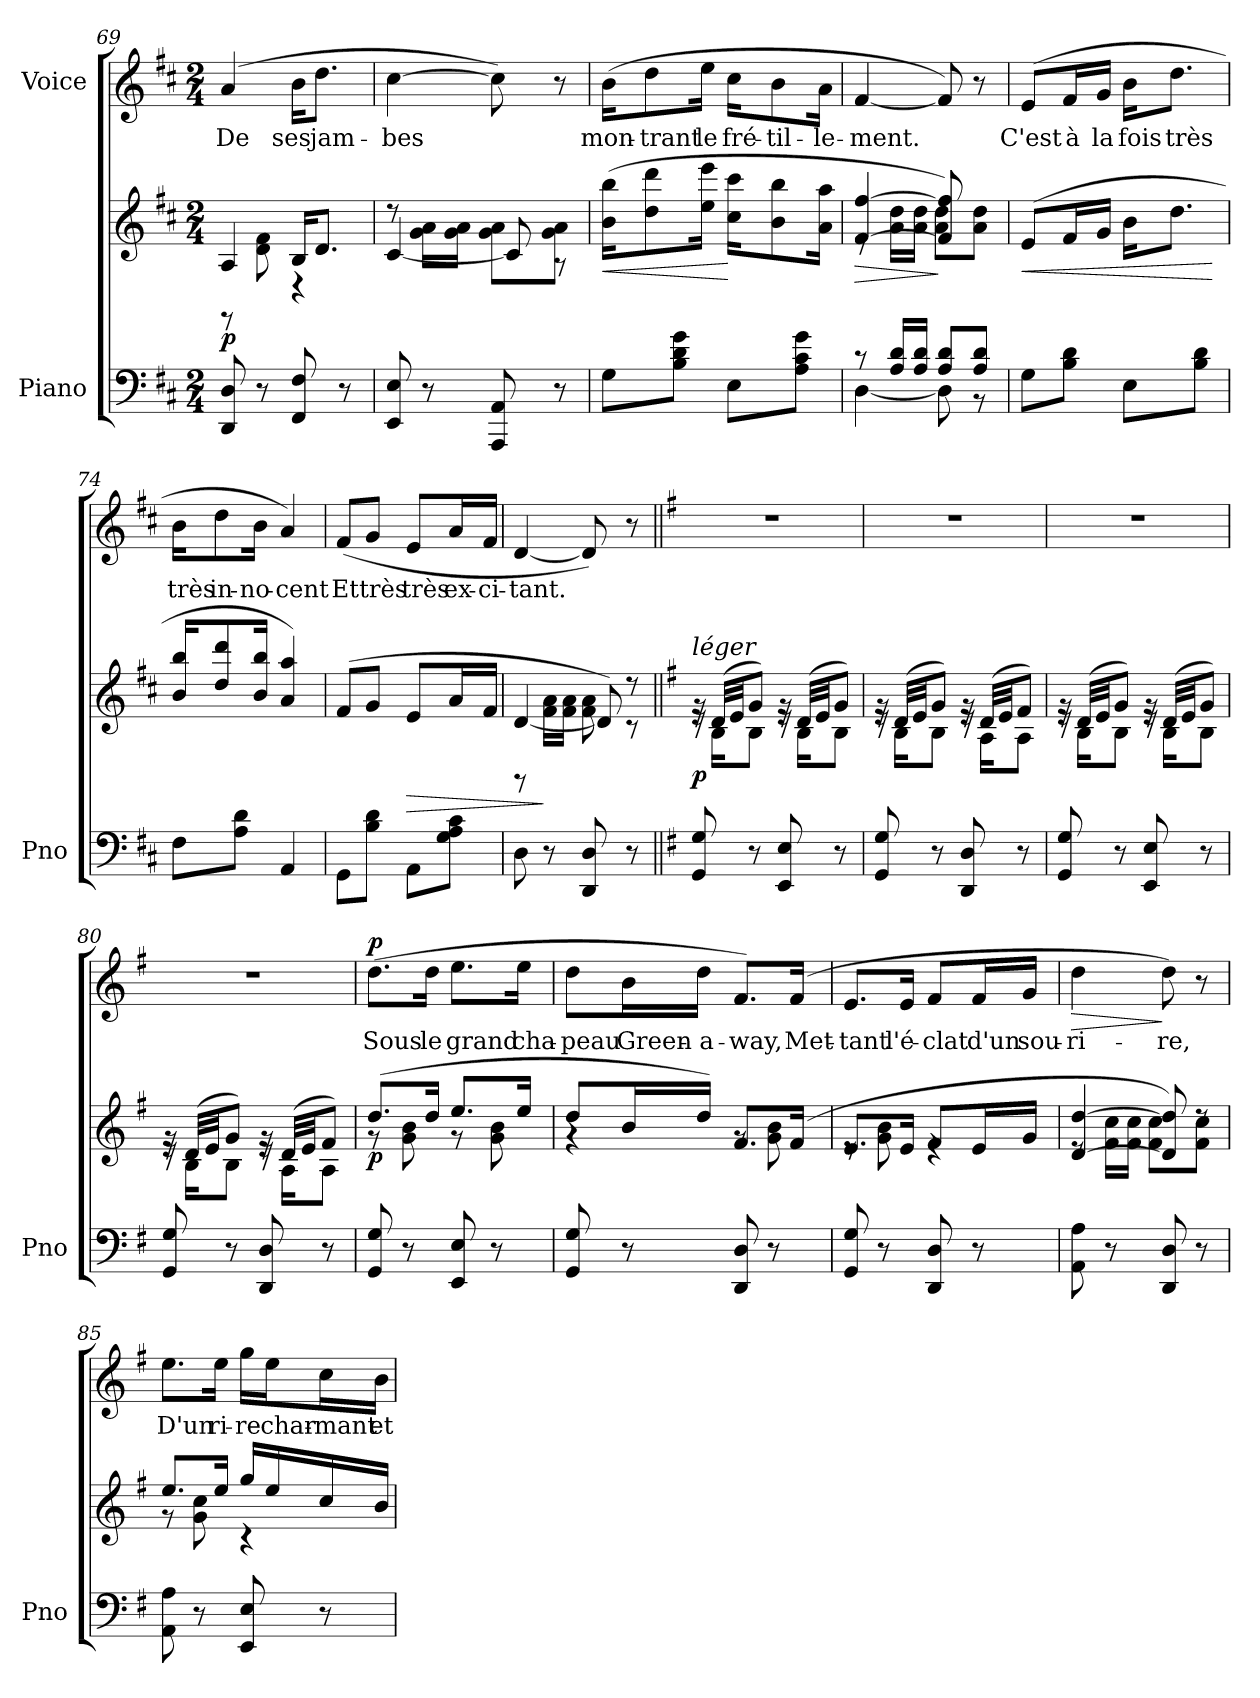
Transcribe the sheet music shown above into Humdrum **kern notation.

**kern	**kern	**dynam	**kern	**text	**dynam
*part2	*part2	*part2	*part1	*part1	*part1
*staff3	*staff2	*staff2/3	*staff1	*staff1	*staff1
*I"Piano	*	*	*I"Voice	*	*
*I'Pno	*	*	*	*	*
!!LO:LB:g=z
*clefF4	*clefG2	*	*clefG2	*	*
*k[f#c#]	*k[f#c#]	*	*k[f#c#]	*	*
*M2/4	*M2/4	*	*M2/4	*	*
=69	=69	=69	=69	=69	=69
*	*^	*	*	*	*
!	!	!	!LO:DY:b	!	!LO:LY:b	!
8DD/ 8D/	8rEE	4A/	p	(4a/	De	.
8r	8d\ 8f#\	.	.	.	.	.
!	!	!	!	!	!LO:LY:b	!
8FF#/ 8F#/	16B/KL	4r	.	16b\KL	ses	.
!	!	!	!	!	!LO:LY:b	!
.	8.d/J	.	.	8.dd\J	jam-	.
8r	.	.	.	.	.	.
=70	=70	=70	=70	=70	=70	=70
!	!	!	!	!	!LO:LY:b	!
8EE/ 8E/	8r	[4c#/	.	[4cc#\	-bes	.
8r	16g\ 16a\LL	.	.	.	.	.
.	16g\ 16a\JJ	.	.	.	.	.
8AAA/ 8AA/	8g\ 8a\L	8c#/]	.	8cc#\])	.	.
8r	8g\ 8a\J	8r	.	8r	.	.
=71	=71	=71	=71	=71	=71	=71
!	!	!	!LO:HP:b	!	!LO:LY:b	!
*	*v	*v	*	*	*	*
8G\L	(16b\ 16bb\KL	<	(16b\KL	mon-	.
!	!	!	!	!LO:LY:b	!
.	8dd\ 8ddd\	.	8dd\	-trant	.
8B\ 8d\ 8g\J	.	.	.	.	.
!	!	!	!	!LO:LY:b	!
.	16ee\ 16eee\Jk	.	16ee\Jk	le	.
!	!	!	!	!LO:LY:b	!
8E\L	16cc#\ 16ccc#\KL	[	16cc#\KL	fré-	.
!	!	!	!	!LO:LY:b	!
.	8b\ 8bb\	.	8b\	-til-	.
8A\ 8c#\ 8g\J	.	.	.	.	.
!	!	!	!	!LO:LY:b	!
.	16a\ 16aa\Jk	.	16a\Jk	-le-	.
=72	=72	=72	=72	=72	=72
*^	*	*	*	*	*
!	!	!	!LO:HP:b	!	!LO:LY:b	!
*	*	*^	*	*	*	*
8r	[4D\	[4f#/ [4ff#/	8re	>	[4f#/	-ment.	.
16A/ 16d/LL	.	.	16a\ 16dd\LL	.	.	.	.
16A/ 16d/JJ	.	.	16a\ 16dd\JJ	.	.	.	.
8A/ 8d/L	8D\]	8f#/] 8ff#/])	8a\ 8dd\L	]	8f#/])	.	.
8A/ 8d/J	8r	8raayy	8a\ 8dd\J	.	8r	.	.
!!LO:LB:g=z
=73	=73	=73	=73	=73	=73	=73	=73
!	!	!	!	!LO:HP:b	!	!LO:LY:b	!
*v	*v	*	*	*	*	*	*
*	*v	*v	*	*	*	*
8G\L	(8e/L	<	(8e/L	C'est	.
!	!	!	!	!LO:LY:b	!
8B\ 8d\J	16f#/L	.	16f#/L	à	.
!	!	!	!	!LO:LY:b	!
.	16g/JJ	.	16g/JJ	la	.
!	!	!	!	!LO:LY:b	!
8E\L	16b\KL	.	16b\KL	fois	.
!	!	!	!	!LO:LY:b	!
.	8.dd\J	.	8.dd\J	très	.
8B\ 8d\J	.	.	.	.	.
.	.	[	.	.	.
=74	=74	=74	=74	=74	=74
!	!	!	!	!LO:LY:b	!
8F#\L	16b/ 16bb/KL	.	16b\KL	très	.
!	!	!	!	!LO:LY:b	!
.	8dd/ 8ddd/	.	8dd\	in-	.
8A\ 8d\J	.	.	.	.	.
!	!	!	!	!LO:LY:b	!
.	16b/ 16bb/Jk	.	16b\Jk	-no-	.
!	!	!	!	!LO:LY:b	!
4AA/	4a/ 4aa/)	.	4a/)	-cent	.
=75	=75	=75	=75	=75	=75
!	!	!	!	!LO:LY:b	!
8GG\L	(8f#/L	.	(8f#/L	Et	.
!	!	!	!	!LO:LY:b	!
8B\ 8d\J	8g/J	.	8g/J	très	.
!	!	!LO:HP:b	!	!LO:LY:b	!
8AA\L	8e/L	>	8e/L	très	.
!	!	!	!	!LO:LY:b	!
8G\ 8A\ 8c#\J	16a/L	.	16a/L	ex-	.
!	!	!	!	!LO:LY:b	!
.	16f#/JJ	.	16f#/JJ	-ci-	.
=76	=76	=76	=76	=76	=76
*	*^	*	*	*	*
!	!	!	!	!	!LO:LY:b	!
8D\	8rGG	[4d/	.	[4d/	-tant.	.
8r	16f#\ 16a\LL	.	]	.	.	.
.	16f#\ 16a\JJ	.	.	.	.	.
8DD/ 8D/	8f#\ 8a\	8d/])	.	8d/])	.	.
8r	8r	8r	.	8r	.	.
!!LO:LB:g=z
=77||	=77||	=77||	=77||	=77||	=77||	=77||
*k[f#]	*k[f#]	*	*	*k[f#]	*	*
!	!LO:TX:a:i:t=léger	!	!	!	!	!
!	!	!	!LO:DY:b	!	!	!
8GG/ 8G/	16re	16rg	p	2r	.	.
.	(32d/LLL	16B\KL	.	.	.	.
.	32e/JJ	.	.	.	.	.
8r	8g/J)	8B\J	.	.	.	.
8EE/ 8E/	16re	16rg	.	.	.	.
.	(32d/LLL	16B\KL	.	.	.	.
.	32e/JJ	.	.	.	.	.
8r	8g/J)	8B\J	.	.	.	.
=78	=78	=78	=78	=78	=78	=78
8GG/ 8G/	16re	16rg	.	2r	.	.
.	(32d/LLL	16B\KL	.	.	.	.
.	32e/JJ	.	.	.	.	.
8r	8g/J)	8B\J	.	.	.	.
8DD/ 8D/	16re	16rg	.	.	.	.
.	(32d/LLL	16A\KL	.	.	.	.
.	32e/JJ	.	.	.	.	.
8r	8f#/J)	8A\J	.	.	.	.
=79	=79	=79	=79	=79	=79	=79
8GG/ 8G/	16re	16rg	.	2r	.	.
.	(32d/LLL	16B\KL	.	.	.	.
.	32e/JJ	.	.	.	.	.
8r	8g/J)	8B\J	.	.	.	.
8EE/ 8E/	16re	16rg	.	.	.	.
.	(32d/LLL	16B\KL	.	.	.	.
.	32e/JJ	.	.	.	.	.
8r	8g/J)	8B\J	.	.	.	.
=80	=80	=80	=80	=80	=80	=80
8GG/ 8G/	16re	16rg	.	2r	.	.
.	(32d/LLL	16B\KL	.	.	.	.
.	32e/JJ	.	.	.	.	.
8r	8g/J)	8B\J	.	.	.	.
8DD/ 8D/	16re	16rg	.	.	.	.
.	(32d/LLL	16A\KL	.	.	.	.
.	32e/JJ	.	.	.	.	.
8r	8f#/J)	8A\J	.	.	.	.
!!LO:PB:g=z
=81	=81	=81	=81	=81	=81	=81
!	!	!	!LO:DY:b	!	!LO:LY:b	!LO:DY:a
8GG/ 8G/	(8.dd/L	8r	p	(8.dd\L	Sous	p
8r	.	8g\ 8b\	.	.	.	.
!	!	!	!	!	!LO:LY:b	!
.	16dd/Jk	.	.	16dd\Jk	le	.
!	!	!	!	!	!LO:LY:b	!
8EE/ 8E/	8.ee/L	8r	.	8.ee\L	grand	.
8r	.	8g\ 8b\	.	.	.	.
!	!	!	!	!	!LO:LY:b	!
.	16ee/Jk	.	.	16ee\Jk	cha-	.
=82	=82	=82	=82	=82	=82	=82
!	!	!	!	!	!LO:LY:b	!
8GG/ 8G/	8dd/L	4rg	.	8dd\L	-peau	.
!	!	!	!	!	!LO:LY:b	!
8r	16b/L	.	.	16b\L	Green-	.
!	!	!	!	!	!LO:LY:b	!
.	16dd/JJ)	.	.	16dd\JJ	-a-	.
!	!	!	!	!	!LO:LY:b	!
8DD/ 8D/	8.f#/L	8rg	.	8.f#/L)	-way,	.
8r	.	8g\ 8b\	.	.	.	.
!	!	!	!	!	!LO:LY:b	!
.	(16f#/Jk	.	.	(16f#/Jk	Met-	.
=83	=83	=83	=83	=83	=83	=83
!	!	!	!	!	!LO:LY:b	!
8GG/ 8G/	8.e/L	8re	.	8.e/L	-tant	.
8r	.	8g\ 8b\	.	.	.	.
!	!	!	!	!	!LO:LY:b	!
.	16e/Jk	.	.	16e/Jk	l'é-	.
!	!	!	!	!	!LO:LY:b	!
8DD/ 8D/	8f#/L	4re	.	8f#/L	-clat	.
!	!	!	!	!	!LO:LY:b	!
8r	16e/L	.	.	16f#/L	d'un	.
!	!	!	!	!	!LO:LY:b	!
.	16g/JJ	.	.	16g/JJ	sou-	.
=84	=84	=84	=84	=84	=84	=84
!	!	!	!	!	!LO:LY:b	!LO:HP:b
8AA\ 8A\	[4d/ [4dd/	8re	.	4dd\	-ri-	>
8r	.	16f#\ 16cc\LL	.	.	.	.
.	.	16f#\ 16cc\JJ	.	.	.	.
!	!	!	!	!	!LO:LY:b	!
8DD/ 8D/	8d/] 8dd/])	8f#\ 8cc\L	.	8dd\)	-re,	]
8r	8rdd	8f#\ 8cc\J	.	8r	.	.
!!LO:LB:g=z
=85	=85	=85	=85	=85	=85	=85
!	!	!	!	!	!LO:LY:b	!
8AA\ 8A\	8.ee/L	8r	.	8.ee\L	D'un	.
8r	.	8g\ 8cc\	.	.	.	.
!	!	!	!	!	!LO:LY:b	!
.	16ee/Jk	.	.	16ee\Jk	ri-	.
!	!	!	!	!	!LO:LY:b	!
8EE/ 8E/	16gg/LL	4r	.	16gg\LL	-re	.
!	!	!	!	!	!LO:LY:b	!
.	16ee/	.	.	16ee\J	char-	.
!	!	!	!	!	!LO:LY:b	!
8r	16cc/	.	.	16cc\L	-mant	.
!	!	!	!	!	!LO:LY:b	!
.	16b/JJ	.	.	16b\JJ	et	.
*	*v	*v	*	*	*	*
=	=	=	=	=	=
*-	*-	*-	*-	*-	*-
